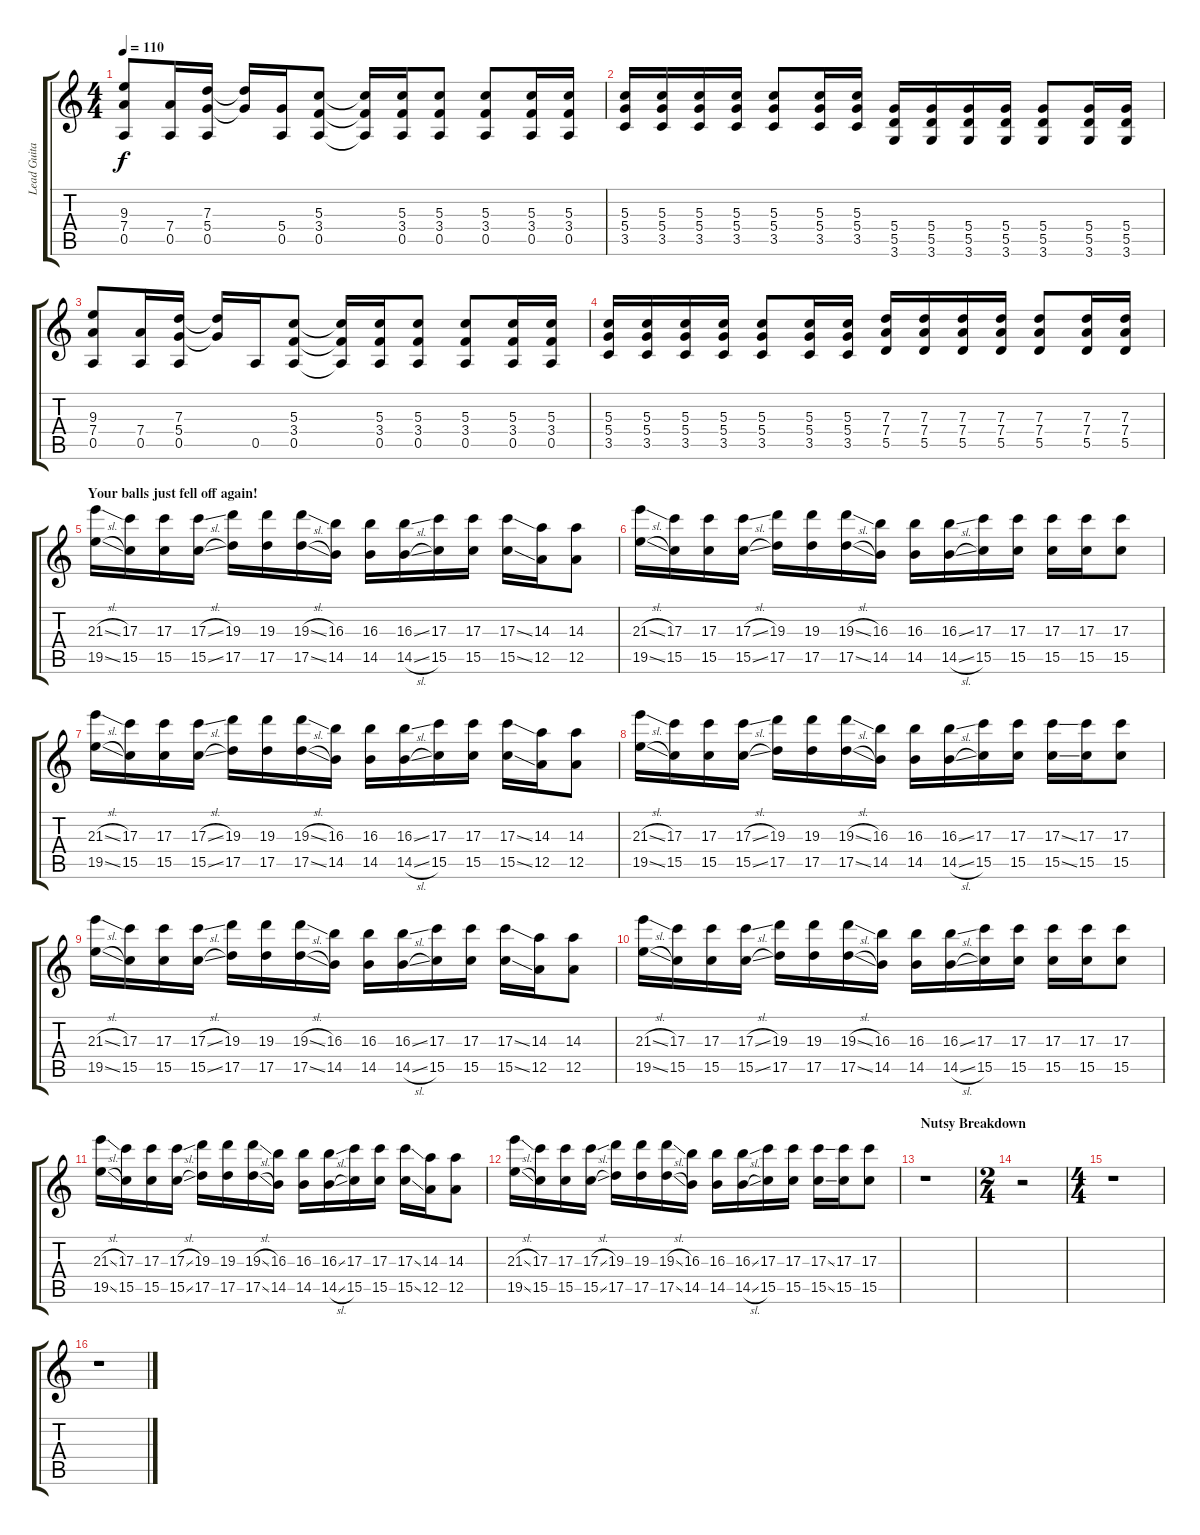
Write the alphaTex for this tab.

\track ("Lead Guitar " "Lead Guita") {instrument overdrivenguitar}
\staff {score tabs}
\tuning (E4 B3 G3 D3 A2 E2) {hide}
\ts (4 4)
\tempo 110
\clef g2
\ks c
(9.3 7.4 0.5).8{dy f} (7.4 0.5).16 (7.3 5.4 0.5).16 (7.3{t} 5.4{t}).16 (5.4 0.5).16 (5.3 3.4 0.5).8 (5.3{t} 3.4{t} 0.5{t}).16 (5.3 3.4 0.5).16 (5.3 3.4 0.5).8 (5.3 3.4 0.5).8 (5.3 3.4 0.5).16 (5.3 3.4 0.5).16 |
(5.3 5.4 3.5).16 (5.3 5.4 3.5).16 (5.3 5.4 3.5).16 (5.3 5.4 3.5).16 (5.3 5.4 3.5).8 (5.3 5.4 3.5).16 (5.3 5.4 3.5).16 (5.4 5.5 3.6).16 (5.4 5.5 3.6).16 (5.4 5.5 3.6).16 (5.4 5.5 3.6).16 (5.4 5.5 3.6).8 (5.4 5.5 3.6).16 (5.4 5.5 3.6).16 |
(9.3 7.4 0.5).8 (7.4 0.5).16 (7.3 5.4 0.5).16 (7.3{t} 5.4{t}).16 0.5.16 (5.3 3.4 0.5).8 (5.3{t} 3.4{t} 0.5{t}).16 (5.3 3.4 0.5).16 (5.3 3.4 0.5).8 (5.3 3.4 0.5).8 (5.3 3.4 0.5).16 (5.3 3.4 0.5).16 |
(5.3 5.4 3.5).16 (5.3 5.4 3.5).16 (5.3 5.4 3.5).16 (5.3 5.4 3.5).16 (5.3 5.4 3.5).8 (5.3 5.4 3.5).16 (5.3 5.4 3.5).16 (7.3 7.4 5.5).16 (7.3 7.4 5.5).16 (7.3 7.4 5.5).16 (7.3 7.4 5.5).16 (7.3 7.4 5.5).8 (7.3 7.4 5.5).16 (7.3 7.4 5.5).16 |
\section ("" "Your balls just fell off again!")
(21.3{sl} 19.5{sl}).16 (17.3 15.5).16 (17.3 15.5).16 (17.3{sl} 15.5{sl}).16 (19.3 17.5).16 (19.3 17.5).16 (19.3{sl} 17.5{sl}).16 (16.3 14.5).16 (16.3 14.5).16 (16.3{ss} 14.5{sl}).16 (17.3 15.5).16 (17.3 15.5).16 (17.3{ss} 15.5{ss}).16 (14.3 12.5).16 (14.3 12.5).8 |
(21.3{sl} 19.5{sl}).16 (17.3 15.5).16 (17.3 15.5).16 (17.3{sl} 15.5{sl}).16 (19.3 17.5).16 (19.3 17.5).16 (19.3{sl} 17.5{sl}).16 (16.3 14.5).16 (16.3 14.5).16 (16.3{ss} 14.5{sl}).16 (17.3 15.5).16 (17.3 15.5).16 (17.3 15.5).16 (17.3 15.5).16 (17.3 15.5).8 |
(21.3{sl} 19.5{sl}).16 (17.3 15.5).16 (17.3 15.5).16 (17.3{sl} 15.5{sl}).16 (19.3 17.5).16 (19.3 17.5).16 (19.3{sl} 17.5{sl}).16 (16.3 14.5).16 (16.3 14.5).16 (16.3{ss} 14.5{sl}).16 (17.3 15.5).16 (17.3 15.5).16 (17.3{ss} 15.5{ss}).16 (14.3 12.5).16 (14.3 12.5).8 |
(21.3{sl} 19.5{sl}).16 (17.3 15.5).16 (17.3 15.5).16 (17.3{sl} 15.5{sl}).16 (19.3 17.5).16 (19.3 17.5).16 (19.3{sl} 17.5{sl}).16 (16.3 14.5).16 (16.3 14.5).16 (16.3{ss} 14.5{sl}).16 (17.3 15.5).16 (17.3 15.5).16 (17.3{ss} 15.5{ss}).16 (17.3 15.5).16 (17.3 15.5).8 |
(21.3{sl} 19.5{sl}).16 (17.3 15.5).16 (17.3 15.5).16 (17.3{sl} 15.5{sl}).16 (19.3 17.5).16 (19.3 17.5).16 (19.3{sl} 17.5{sl}).16 (16.3 14.5).16 (16.3 14.5).16 (16.3{ss} 14.5{sl}).16 (17.3 15.5).16 (17.3 15.5).16 (17.3{ss} 15.5{ss}).16 (14.3 12.5).16 (14.3 12.5).8 |
(21.3{sl} 19.5{sl}).16 (17.3 15.5).16 (17.3 15.5).16 (17.3{sl} 15.5{sl}).16 (19.3 17.5).16 (19.3 17.5).16 (19.3{sl} 17.5{sl}).16 (16.3 14.5).16 (16.3 14.5).16 (16.3{ss} 14.5{sl}).16 (17.3 15.5).16 (17.3 15.5).16 (17.3 15.5).16 (17.3 15.5).16 (17.3 15.5).8 |
(21.3{sl} 19.5{sl}).16 (17.3 15.5).16 (17.3 15.5).16 (17.3{sl} 15.5{sl}).16 (19.3 17.5).16 (19.3 17.5).16 (19.3{sl} 17.5{sl}).16 (16.3 14.5).16 (16.3 14.5).16 (16.3{ss} 14.5{sl}).16 (17.3 15.5).16 (17.3 15.5).16 (17.3{ss} 15.5{ss}).16 (14.3 12.5).16 (14.3 12.5).8 |
(21.3{sl} 19.5{sl}).16 (17.3 15.5).16 (17.3 15.5).16 (17.3{sl} 15.5{sl}).16 (19.3 17.5).16 (19.3 17.5).16 (19.3{sl} 17.5{sl}).16 (16.3 14.5).16 (16.3 14.5).16 (16.3{ss} 14.5{sl}).16 (17.3 15.5).16 (17.3 15.5).16 (17.3{ss} 15.5{ss}).16 (17.3 15.5).16 (17.3 15.5).8 |
\section ("" "Nutsy Breakdown")
r.1 |
\ts (2 4)
r.2 |
\ts (4 4)
r.1 |
r.1
